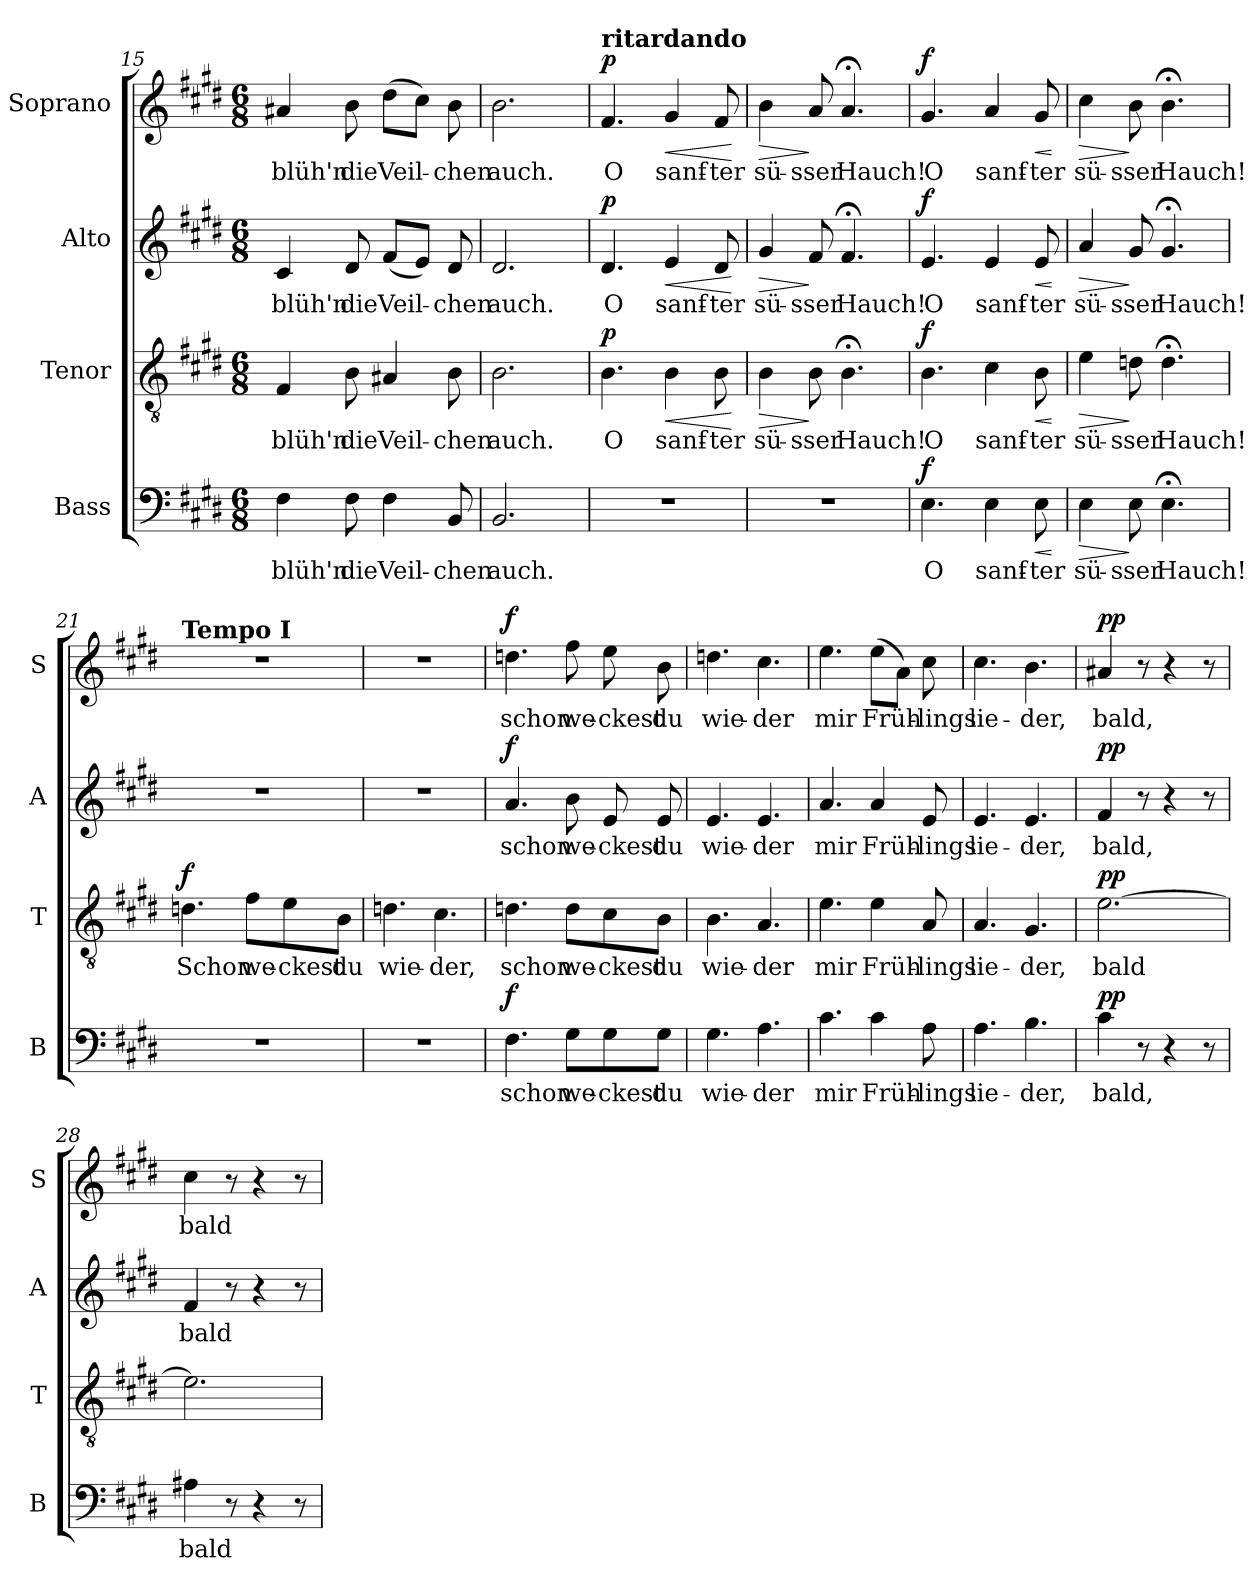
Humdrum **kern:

**kern	**text	**dynam	**kern	**text	**dynam	**kern	**text	**dynam	**kern	**text	**dynam
*part4	*part4	*part4	*part3	*part3	*part3	*part2	*part2	*part2	*part1	*part1	*part1
*staff4	*staff4	*staff4	*staff3	*staff3	*staff3	*staff2	*staff2	*staff2	*staff1	*staff1	*staff1
*I"Bass	*	*	*I"Tenor	*	*	*I"Alto	*	*	*I"Soprano	*	*
*I'B	*	*	*I'T	*	*	*I'A	*	*	*I'S	*	*
*clefF4	*	*	*clefGv2	*	*	*clefG2	*	*	*clefG2	*	*
*k[f#c#g#d#]	*	*	*k[f#c#g#d#]	*	*	*k[f#c#g#d#]	*	*	*k[f#c#g#d#]	*	*
*E:	*	*	*E:	*	*	*E:	*	*	*E:	*	*
*M6/8	*	*	*M6/8	*	*	*M6/8	*	*	*M6/8	*	*
=15	=15	=15	=15	=15	=15	=15	=15	=15	=15	=15	=15
!	!LO:LY:b	!	!	!LO:LY:b	!	!	!LO:LY:b	!	!	!LO:LY:b	!
4F#\	blüh'n	.	4F#/	blüh'n	.	4c#/	blüh'n	.	4a#X/	blüh'n	.
!	!LO:LY:b	!	!	!LO:LY:b	!	!	!LO:LY:b	!	!	!LO:LY:b	!
8F#\	die	.	8B\	die	.	8d#/	die	.	8b\	die	.
!	!LO:LY:b	!	!	!LO:LY:b	!	!	!LO:LY:b	!	!	!LO:LY:b	!
4F#\	Veil-	.	4A#X/	Veil-	.	(<8f#/L	Veil-	.	(>8dd#\L	Veil-	.
.	.	.	.	.	.	8e/J)	.	.	8cc#\J)	.	.
!	!LO:LY:b	!	!	!LO:LY:b	!	!	!LO:LY:b	!	!	!LO:LY:b	!
8BB/	-chen	.	8B\	-chen	.	8d#/	-chen	.	8b\	-chen	.
=16	=16	=16	=16	=16	=16	=16	=16	=16	=16	=16	=16
!	!LO:LY:b	!	!	!LO:LY:b	!	!	!LO:LY:b	!	!	!LO:LY:b	!
2.BB/	auch.	.	2.B\	auch.	.	2.d#/	auch.	.	2.b\	auch.	.
=17	=17	=17	=17	=17	=17	=17	=17	=17	=17	=17	=17
!	!	!	!	!	!	!	!	!	!LO:TX:a:B:t=ritardando	!	!
!	!	!	!	!LO:LY:b	!LO:DY:a	!	!LO:LY:b	!LO:DY:a	!	!LO:LY:b	!LO:DY:a
2.r	.	.	4.B\	O	p	4.d#/	O	p	4.f#/	O	p
!	!	!	!	!LO:LY:b	!LO:HP:b	!	!LO:LY:b	!LO:HP:b	!	!LO:LY:b	!LO:HP:b
.	.	.	4B\	sanf-	<	4e/	sanf-	<	4g#/	sanf-	<
!	!	!	!	!LO:LY:b	!	!	!LO:LY:b	!	!	!LO:LY:b	!
.	.	.	8B\	-ter	.	8d#/	-ter	.	8f#/	-ter	.
.	.	.	.	.	[	.	.	[	.	.	[
=18	=18	=18	=18	=18	=18	=18	=18	=18	=18	=18	=18
!	!	!	!	!LO:LY:b	!LO:HP:b	!	!LO:LY:b	!LO:HP:b	!	!LO:LY:b	!LO:HP:b
2.r	.	.	4B\	sü-	>	4g#/	sü-	>	4b\	sü-	>
!	!	!	!	!LO:LY:b	!	!	!LO:LY:b	!	!	!LO:LY:b	!
.	.	.	8B\	-sser	]	8f#/	-sser	]	8a/	-sser	]
!	!	!	!	!LO:LY:b	!	!	!LO:LY:b	!	!	!LO:LY:b	!
.	.	.	4.B;<\	Hauch!	.	4.f#;</	Hauch!	.	4.a;</	Hauch!	.
=19	=19	=19	=19	=19	=19	=19	=19	=19	=19	=19	=19
!	!LO:LY:b	!LO:DY:a	!	!LO:LY:b	!LO:DY:a	!	!LO:LY:b	!LO:DY:a	!	!LO:LY:b	!LO:DY:a
4.E\	O	f	4.B\	O	f	4.e/	O	f	4.g#/	O	f
!	!LO:LY:b	!	!	!LO:LY:b	!	!	!LO:LY:b	!	!	!LO:LY:b	!
4E\	sanf-	.	4c#\	sanf-	.	4e/	sanf-	.	4a/	sanf-	.
!	!LO:LY:b	!LO:HP:b	!	!LO:LY:b	!LO:HP:b	!	!LO:LY:b	!LO:HP:b	!	!LO:LY:b	!LO:HP:b
8E\	-ter	<	8B\	-ter	<	8e/	-ter	<	8g#/	-ter	<
.	.	[	.	.	[	.	.	[	.	.	[
!!LO:LB:g=z
=20	=20	=20	=20	=20	=20	=20	=20	=20	=20	=20	=20
!	!LO:LY:b	!LO:HP:b	!	!LO:LY:b	!LO:HP:b	!	!LO:LY:b	!LO:HP:b	!	!LO:LY:b	!LO:HP:b
4E\	sü-	>	4e\	sü-	>	4a/	sü-	>	4cc#\	sü-	>
!	!LO:LY:b	!	!	!LO:LY:b	!	!	!LO:LY:b	!	!	!LO:LY:b	!
8E\	-sser	]	8dn\	-sser	]	8g#/	-sser	]	8b\	-sser	]
!	!LO:LY:b	!	!	!LO:LY:b	!	!	!LO:LY:b	!	!	!LO:LY:b	!
4.E;<\	Hauch!	.	4.d;<\	Hauch!	.	4.g#;</	Hauch!	.	4.b;<\	Hauch!	.
=21	=21	=21	=21	=21	=21	=21	=21	=21	=21	=21	=21
!	!	!	!	!	!	!	!	!	!LO:TX:a:B:t=Tempo I	!	!
!	!	!	!	!LO:LY:b	!LO:DY:a	!	!	!	!	!	!
2.r	.	.	4.dn\	Schon	f	2.r	.	.	2.r	.	.
!	!	!	!	!LO:LY:b	!	!	!	!	!	!	!
.	.	.	8f#\L	we-	.	.	.	.	.	.	.
!	!	!	!	!LO:LY:b	!	!	!	!	!	!	!
.	.	.	8e\	-ckest	.	.	.	.	.	.	.
!	!	!	!	!LO:LY:b	!	!	!	!	!	!	!
.	.	.	8B\J	du	.	.	.	.	.	.	.
=22	=22	=22	=22	=22	=22	=22	=22	=22	=22	=22	=22
!	!	!	!	!LO:LY:b	!	!	!	!	!	!	!
2.r	.	.	4.dn\	wie-	.	2.r	.	.	2.r	.	.
!	!	!	!	!LO:LY:b	!	!	!	!	!	!	!
.	.	.	4.c#\	-der,	.	.	.	.	.	.	.
=23	=23	=23	=23	=23	=23	=23	=23	=23	=23	=23	=23
!	!LO:LY:b	!LO:DY:a	!	!LO:LY:b	!	!	!LO:LY:b	!LO:DY:a	!	!LO:LY:b	!LO:DY:a
4.F#\	schon	f	4.dn\	schon	.	4.a/	schon	f	4.ddn\	schon	f
!	!LO:LY:b	!	!	!LO:LY:b	!	!	!LO:LY:b	!	!	!LO:LY:b	!
8G#\L	we-	.	8d\L	we-	.	8b\	we-	.	8ff#\	we-	.
!	!LO:LY:b	!	!	!LO:LY:b	!	!	!LO:LY:b	!	!	!LO:LY:b	!
8G#\	-ckest	.	8c#\	-ckest	.	8e/	-ckest	.	8ee\	-ckest	.
!	!LO:LY:b	!	!	!LO:LY:b	!	!	!LO:LY:b	!	!	!LO:LY:b	!
8G#\J	du	.	8B\J	du	.	8e/	du	.	8b\	du	.
=24	=24	=24	=24	=24	=24	=24	=24	=24	=24	=24	=24
!	!LO:LY:b	!	!	!LO:LY:b	!	!	!LO:LY:b	!	!	!LO:LY:b	!
4.G#\	wie-	.	4.B\	wie-	.	4.e/	wie-	.	4.ddn\	wie-	.
!	!LO:LY:b	!	!	!LO:LY:b	!	!	!LO:LY:b	!	!	!LO:LY:b	!
4.A\	-der	.	4.A/	-der	.	4.e/	-der	.	4.cc#\	-der	.
=25	=25	=25	=25	=25	=25	=25	=25	=25	=25	=25	=25
!	!LO:LY:b	!	!	!LO:LY:b	!	!	!LO:LY:b	!	!	!LO:LY:b	!
4.c#\	mir	.	4.e\	mir	.	4.a/	mir	.	4.ee\	mir	.
!	!LO:LY:b	!	!	!LO:LY:b	!	!	!LO:LY:b	!	!	!LO:LY:b	!
4c#\	Früh-	.	4e\	Früh-	.	4a/	Früh-	.	(>8ee\L	Früh-	.
.	.	.	.	.	.	.	.	.	8a\J)	.	.
!	!LO:LY:b	!	!	!LO:LY:b	!	!	!LO:LY:b	!	!	!LO:LY:b	!
8A\	-lings	.	8A/	-lings	.	8e/	-lings	.	8cc#\	-lings	.
=26	=26	=26	=26	=26	=26	=26	=26	=26	=26	=26	=26
!	!LO:LY:b	!	!	!LO:LY:b	!	!	!LO:LY:b	!	!	!LO:LY:b	!
4.A\	lie-	.	4.A/	lie-	.	4.e/	lie-	.	4.cc#\	lie-	.
!	!LO:LY:b	!	!	!LO:LY:b	!	!	!LO:LY:b	!	!	!LO:LY:b	!
4.B\	-der,	.	4.G#/	-der,	.	4.e/	-der,	.	4.b\	-der,	.
!!LO:PB:g=z
=27	=27	=27	=27	=27	=27	=27	=27	=27	=27	=27	=27
!	!LO:LY:b	!LO:DY:a	!	!LO:LY:b	!LO:DY:a	!	!LO:LY:b	!LO:DY:a	!	!LO:LY:b	!LO:DY:a
4c#\	bald,	pp	[2.e\	bald	pp	4f#/	bald,	pp	4a#X/	bald,	pp
8r	.	.	.	.	.	8r	.	.	8r	.	.
4r	.	.	.	.	.	4r	.	.	4r	.	.
8r	.	.	.	.	.	8r	.	.	8r	.	.
=28	=28	=28	=28	=28	=28	=28	=28	=28	=28	=28	=28
!	!LO:LY:b	!	!	!	!	!	!LO:LY:b	!	!	!LO:LY:b	!
4A#X\	bald	.	2.e\]	.	.	4f#/	bald	.	4cc#\	bald	.
8r	.	.	.	.	.	8r	.	.	8r	.	.
4r	.	.	.	.	.	4r	.	.	4r	.	.
8r	.	.	.	.	.	8r	.	.	8r	.	.
=	=	=	=	=	=	=	=	=	=	=	=
*-	*-	*-	*-	*-	*-	*-	*-	*-	*-	*-	*-
